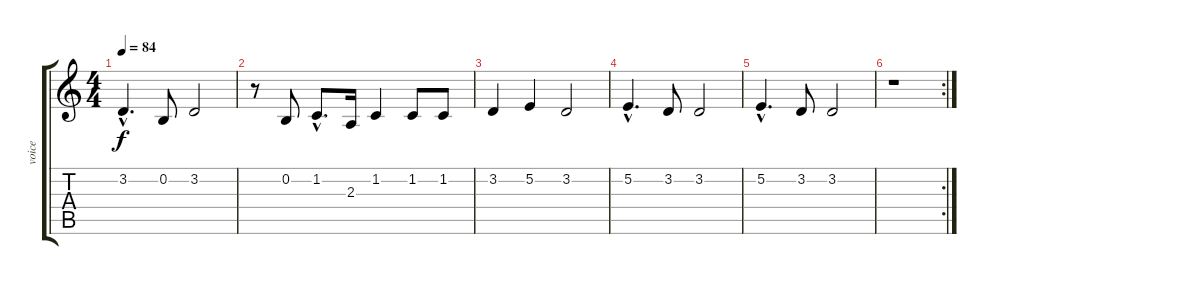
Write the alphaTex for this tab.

\track ("voice" "voice") {instrument violin}
\staff {score tabs}
\tuning (E4 B3 G3 D3 A2 E2) {hide}
\ts (4 4)
\tempo 84
\clef g2
\ks c
3.2{hac}.4{d dy f} 0.2.8 3.2.2 |
r.8 0.2.8 1.2{hac}.8{d} 2.3.16 1.2.4 1.2.8 1.2.8 |
3.2.4 5.2.4 3.2.2 |
5.2{hac}.4{d} 3.2.8 3.2.2 |
5.2{hac}.4{d} 3.2.8 3.2.2 |
\rc 2
r.1
